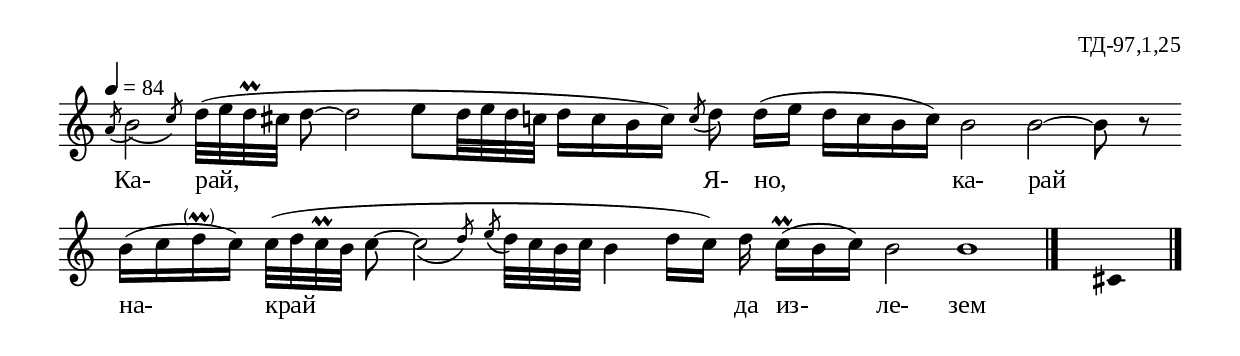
%{
TD_097_1_25
%}

\include "td-preamble.ly"

\score {
\relative c'' {
\tempo 4 = 84
%\time 5/16
\cadenzaOn
\phrasingSlurDown
\acciaccatura a8 \afterGrace b2\( { \stdB c8\) \stdE } d32[( e d\prall cis] d8~ d2
e8[ d32 e d c] d16[ c b c]) 
\acciaccatura c8 d d16[( e] d[ c b c]) b2 b~ b8 r
\bar ""
\parS
b16[( c d-\parenthesize\prall c]) c32[( d c\prall b] c8~ \afterGrace c2\( { \stdB d8\) \stdE } 
\grace { \stdB e8\( \stdE } d32\)[ c b c] b4 d16[ c]) d16 c\prall[( b c]) b2 b1
 \bar "|." 
s4 \fixB cis,
 \bar "|."  
}
\addlyrics { Ка- рай, Я- но, ка- рай на- край да из- ле- зем }
%
\layout {
     \context { 
	    \Staff \remove "Time_signature_engraver" } 
  indent = #0
  line-width = 190\mm
  ragged-right=##f
}
%
\midi { 
	\context {
		\Score
		tempoWholesPerMinute = #(ly:make-moment 84 4)
		}
	}
}
%
\header{
  opus = "ТД-97,1,25"
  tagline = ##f
}


